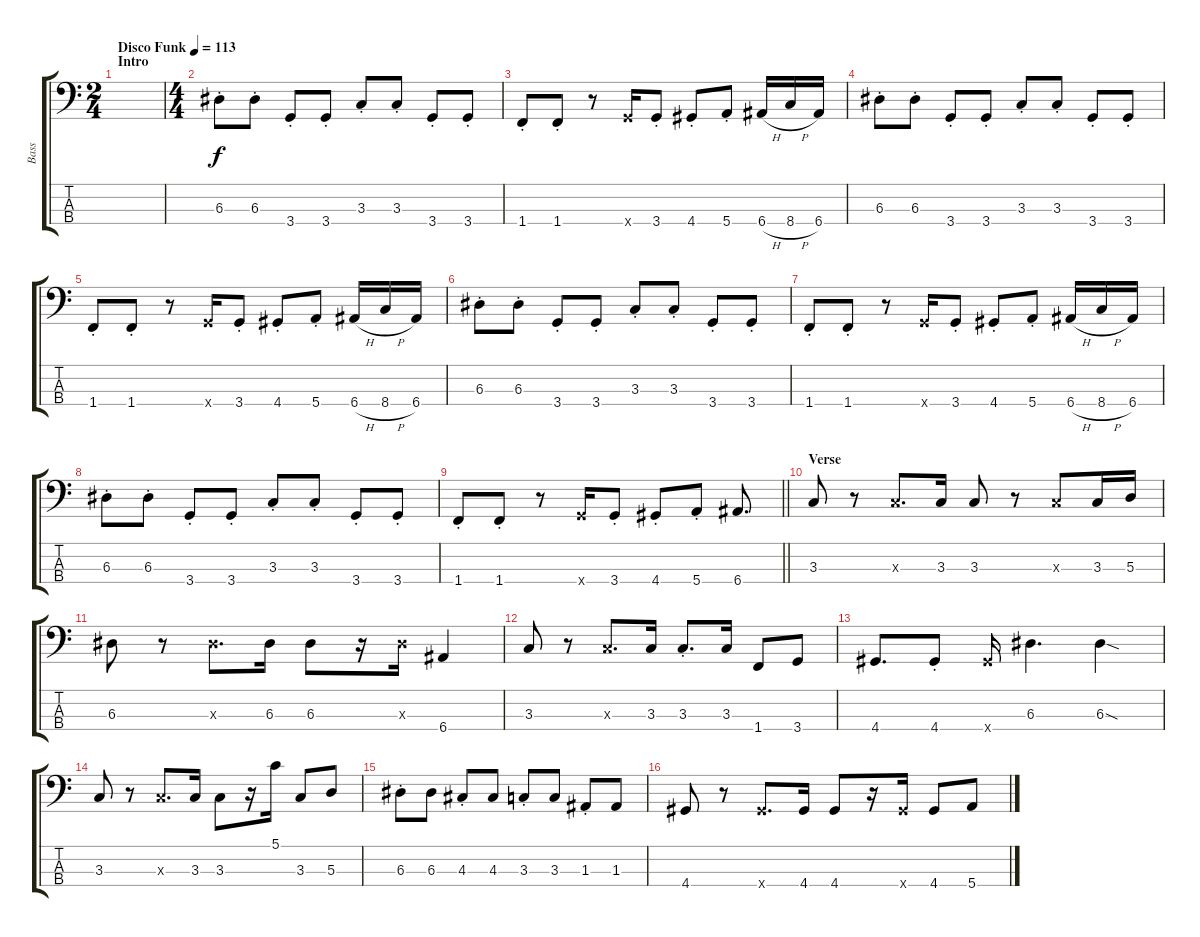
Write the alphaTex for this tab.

\track ("Bass" "Bass") {instrument slapbass1}
\staff {score tabs}
\tuning (G2 D2 A1 E1) {hide}
\ts (2 4)
\section ("" "Intro")
\tempo (113 "Disco Funk")
\clef f4
\ks c
|
\ts (4 4)
6.3{st}.8 6.3{st}.8 3.4{st}.8 3.4{st}.8 3.3{st}.8 3.3{st}.8 3.4{st}.8 3.4{st}.8 |
1.4{st}.8 1.4{st}.8 r.8 3.4{x}.16 3.4{st}.8 4.4{st}.8 5.4{st}.8 6.4{h}.16 8.4{h}.16 6.4.16 |
6.3{st}.8 6.3{st}.8 3.4{st}.8 3.4{st}.8 3.3{st}.8 3.3{st}.8 3.4{st}.8 3.4{st}.8 |
1.4{st}.8 1.4{st}.8 r.8 3.4{x}.16 3.4{st}.8 4.4{st}.8 5.4{st}.8 6.4{h}.16 8.4{h}.16 6.4.16 |
6.3{st}.8 6.3{st}.8 3.4{st}.8 3.4{st}.8 3.3{st}.8 3.3{st}.8 3.4{st}.8 3.4{st}.8 |
1.4{st}.8 1.4{st}.8 r.8 3.4{x}.16 3.4{st}.8 4.4{st}.8 5.4{st}.8 6.4{h}.16 8.4{h}.16 6.4.16 |
6.3{st}.8 6.3{st}.8 3.4{st}.8 3.4{st}.8 3.3{st}.8 3.3{st}.8 3.4{st}.8 3.4{st}.8 |
\barLineRight lightlight
1.4{st}.8 1.4{st}.8 r.8 3.4{x}.16 3.4{st}.8 4.4{st}.8 5.4{st}.8 6.4.8{d} |
\section ("" "Verse")
3.3.8 r.8 3.3{x}.8{d} 3.3.16 3.3.8 r.8 3.3{x}.8 3.3.16 5.3.16 |
6.3.8 r.8 6.3{x}.8{d} 6.3.16 6.3.8 r.16 6.3{x}.16 6.4.4 |
3.3.8 r.8 3.3{x}.8{d} 3.3.16 3.3{st}.8{d} 3.3.16 1.4.8 3.4.8 |
4.4.8{d} 4.4{st}.8 4.4{x}.16 6.3.4{d} 6.3{sod}.4 |
3.3.8 r.8 3.3{x}.8{d} 3.3.16 3.3.8 r.16 5.1.16 3.3.8 5.3.8 |
6.3{st}.8 6.3.8 4.3{st}.8 4.3.8 3.3{st}.8 3.3.8 1.3{st}.8 1.3.8 |
4.4.8 r.8 4.4{x}.8{d} 4.4.16 4.4.8 r.16 4.4{x}.16 4.4.8 5.4.8
